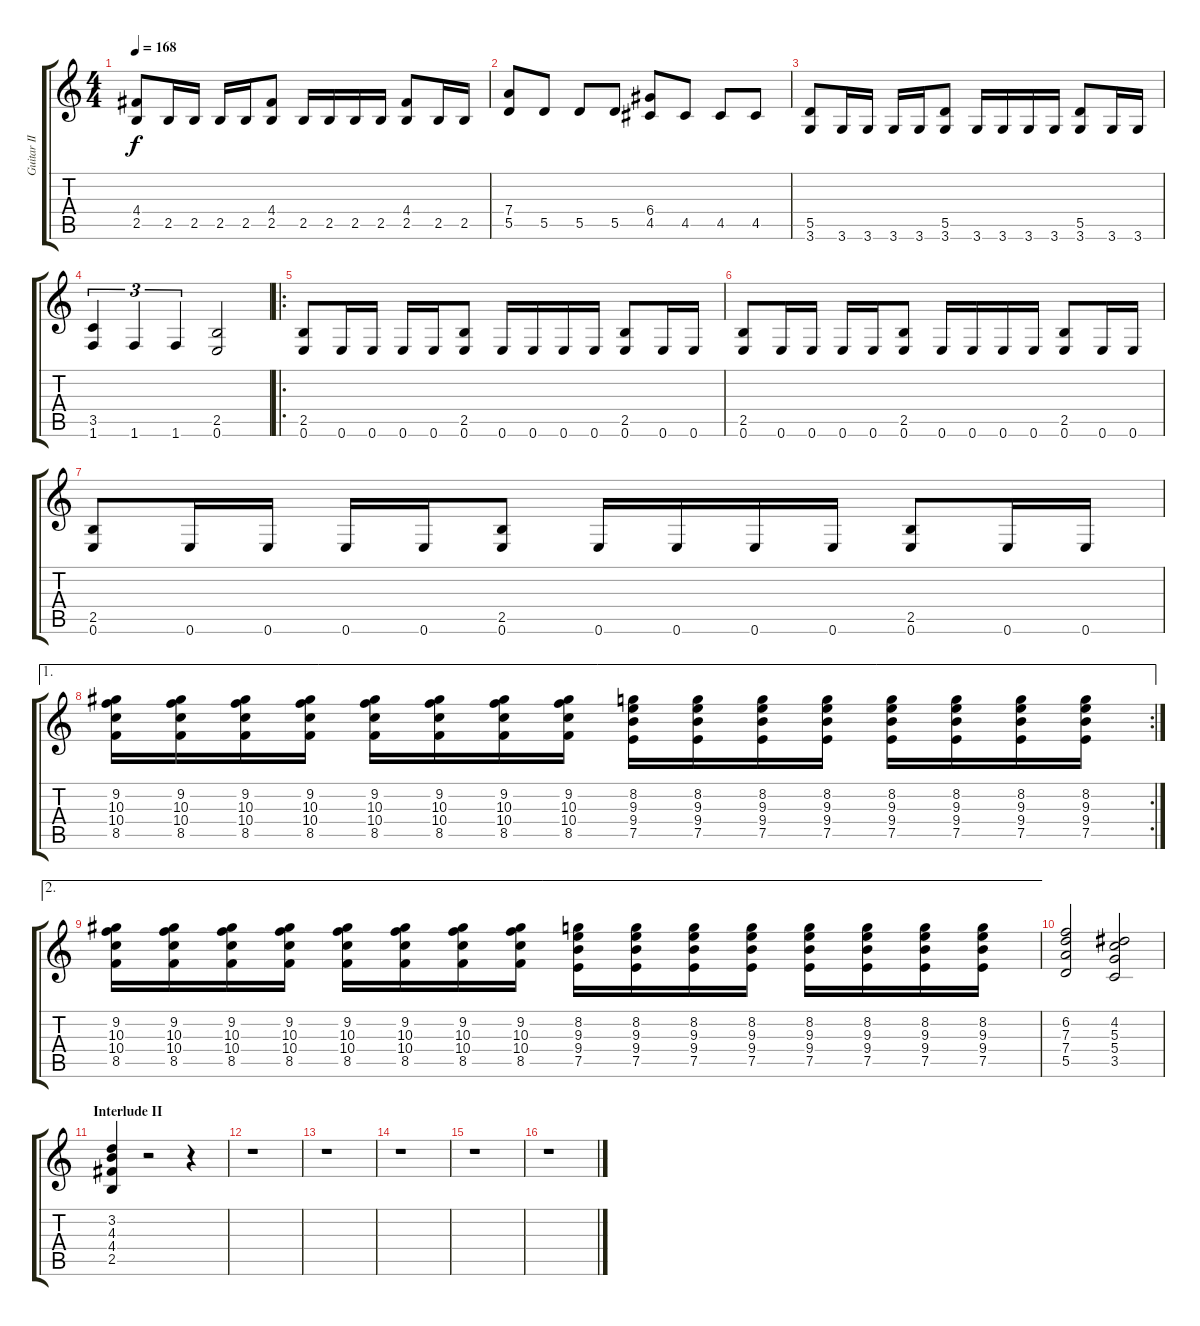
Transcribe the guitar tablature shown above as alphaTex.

\track ("Guitar II" "Guitar II") {instrument distortionguitar}
\staff {score tabs}
\tuning (E4 B3 G3 D3 A2 E2) {hide}
\ts (4 4)
\tempo 168
\clef g2
\ks c
(4.4 2.5).8{dy f} 2.5.16 2.5.16 2.5.16 2.5.16 (4.4 2.5).8 2.5.16 2.5.16 2.5.16 2.5.16 (4.4 2.5).8 2.5.16 2.5.16 |
(7.4 5.5).8 5.5.8 5.5.8 5.5.8 (6.4 4.5).8 4.5.8 4.5.8 4.5.8 |
(5.5 3.6).8 3.6.16 3.6.16 3.6.16 3.6.16 (5.5 3.6).8 3.6.16 3.6.16 3.6.16 3.6.16 (5.5 3.6).8 3.6.16 3.6.16 |
(3.5 1.6).4{tu (3 2)} 1.6.4{tu (3 2)} 1.6.4{tu (3 2)} (2.5 0.6).2 |
\ro
(2.5 0.6).8 0.6.16 0.6.16 0.6.16 0.6.16 (2.5 0.6).8 0.6.16 0.6.16 0.6.16 0.6.16 (2.5 0.6).8 0.6.16 0.6.16 |
(2.5 0.6).8 0.6.16 0.6.16 0.6.16 0.6.16 (2.5 0.6).8 0.6.16 0.6.16 0.6.16 0.6.16 (2.5 0.6).8 0.6.16 0.6.16 |
(2.5 0.6).8 0.6.16 0.6.16 0.6.16 0.6.16 (2.5 0.6).8 0.6.16 0.6.16 0.6.16 0.6.16 (2.5 0.6).8 0.6.16 0.6.16 |
\ae 1
\rc 2
(9.2 10.3 10.4 8.5).16 (9.2 10.3 10.4 8.5).16 (9.2 10.3 10.4 8.5).16 (9.2 10.3 10.4 8.5).16 (9.2 10.3 10.4 8.5).16 (9.2 10.3 10.4 8.5).16 (9.2 10.3 10.4 8.5).16 (9.2 10.3 10.4 8.5).16 (8.2 9.3 9.4 7.5).16 (8.2 9.3 9.4 7.5).16 (8.2 9.3 9.4 7.5).16 (8.2 9.3 9.4 7.5).16 (8.2 9.3 9.4 7.5).16 (8.2 9.3 9.4 7.5).16 (8.2 9.3 9.4 7.5).16 (8.2 9.3 9.4 7.5).16 |
\ae 2
(9.2 10.3 10.4 8.5).16 (9.2 10.3 10.4 8.5).16 (9.2 10.3 10.4 8.5).16 (9.2 10.3 10.4 8.5).16 (9.2 10.3 10.4 8.5).16 (9.2 10.3 10.4 8.5).16 (9.2 10.3 10.4 8.5).16 (9.2 10.3 10.4 8.5).16 (8.2 9.3 9.4 7.5).16 (8.2 9.3 9.4 7.5).16 (8.2 9.3 9.4 7.5).16 (8.2 9.3 9.4 7.5).16 (8.2 9.3 9.4 7.5).16 (8.2 9.3 9.4 7.5).16 (8.2 9.3 9.4 7.5).16 (8.2 9.3 9.4 7.5).16 |
(6.2 7.3 7.4 5.5).2 (4.2 5.3 5.4 3.5).2 |
\section ("" "Interlude II")
(3.2 4.3 4.4 2.5).4 r.2 r.4 |
r.1 |
r.1 |
r.1 |
r.1 |
r.1
